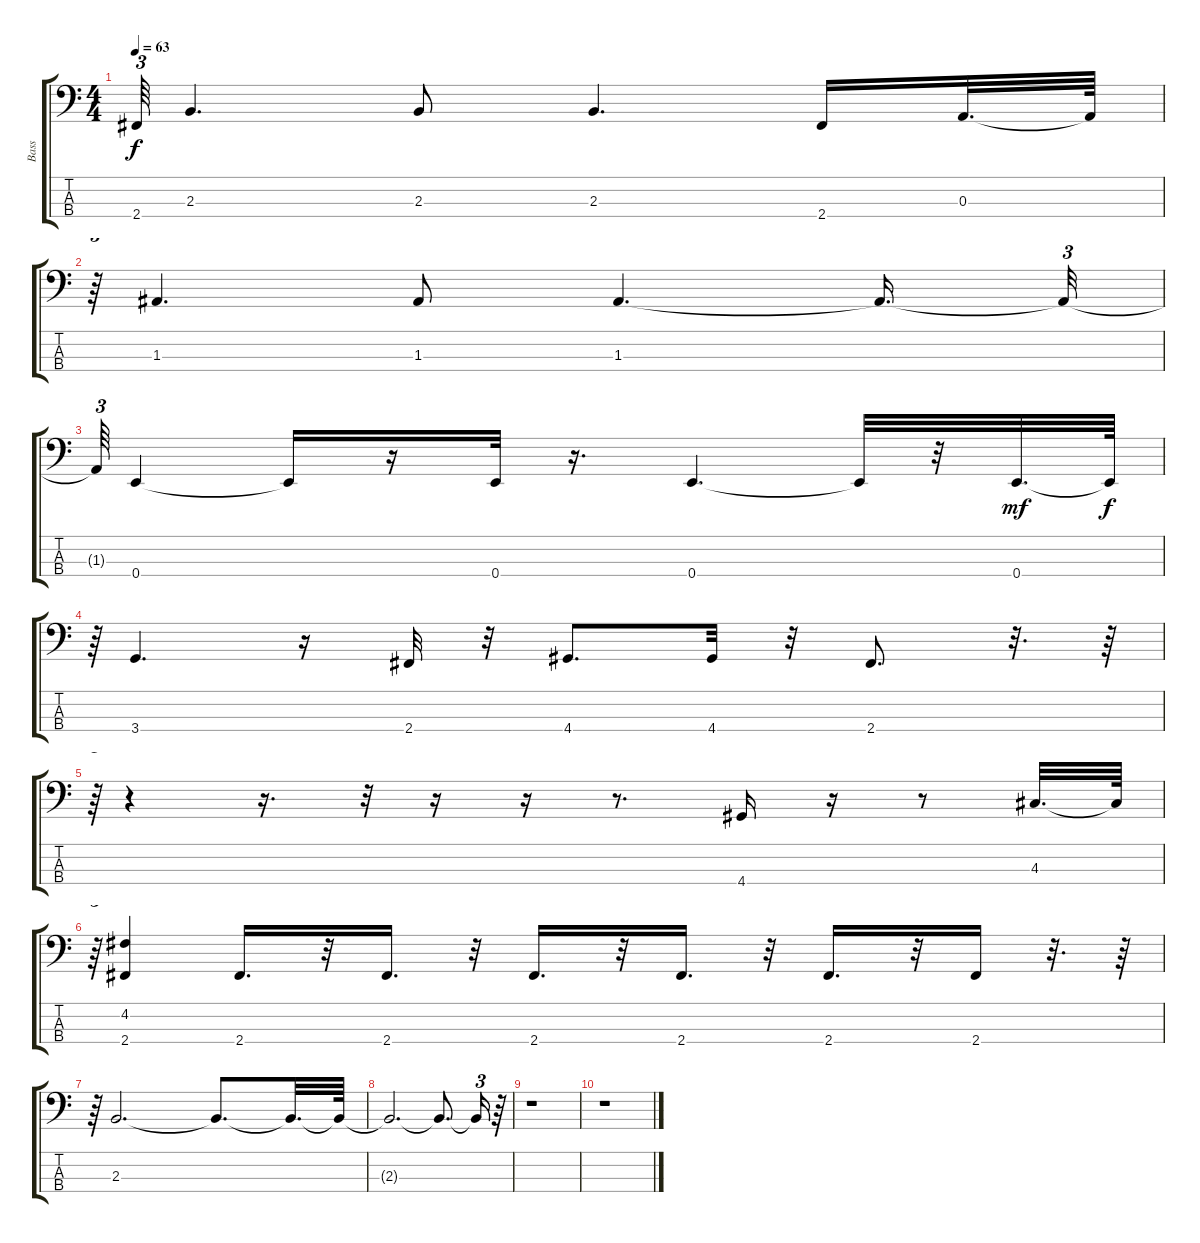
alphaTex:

\track ("Bass" "Bass") {instrument electricbassfinger}
\staff {score tabs}
\tuning (G2 D2 A1 E1) {hide}
\ts (4 4)
\tempo 63
\clef f4
\ks c
2.4{t}.64{tu (3 2) dy f} 2.3.4{d} 2.3.8 2.3.4{d} 2.4.16 0.3.32{d} 0.3{t}.64 |
r.64{tu (3 2)} 1.3.4{d} 1.3.8 1.3.4{d} 1.3{t}.16{d} 1.3{t}.32{tu (3 2)} |
1.3{t}.64{tu (3 2)} 0.4.4 0.4{t}.16 r.16 0.4.32 r.16{d} 0.4.4{d} 0.4{t}.32 r.32 0.4.32{d dy mf} 0.4{t}.64{dy f} |
r.64{tu (3 2)} 3.4.4{d} r.16 2.4.32 r.32 4.4.8{d} 4.4.32 r.32 2.4.8{d} r.32{d} r.64 |
r.64{tu (3 2)} r.4 r.16{d} r.32 r.16 r.16 r.8{d} 4.4.16 r.16 r.8 4.3.32{d} 4.3{t}.64 |
r.64{tu (3 2)} (4.2 2.4).4 2.4.16{d} r.32 2.4.16{d} r.32 2.4.16{d} r.32 2.4.16{d} r.32 2.4.16{d} r.32 2.4.16 r.32{d} r.64 |
r.64{tu (3 2)} 2.3.2{d} 2.3{t}.8{d} 2.3{t}.32{d} 2.3{t}.64 |
2.3{t}.2{d} 2.3{t}.8{d} 2.3{t}.16{tu (3 2)} r.64 |
r.1 |
r.1
